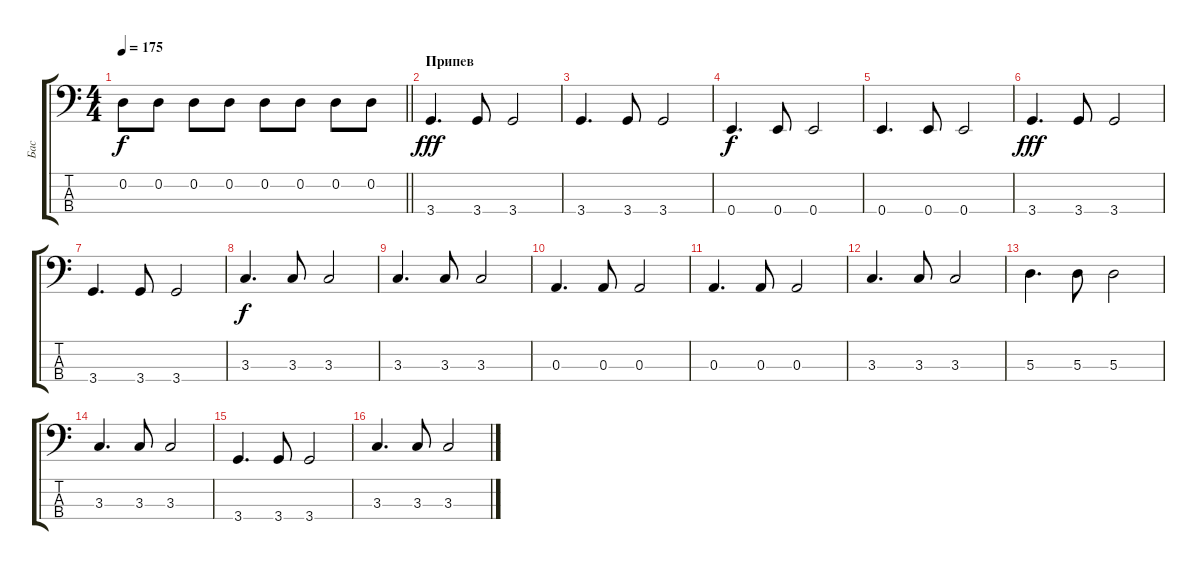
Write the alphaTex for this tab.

\track ("Бас" "Бас") {instrument electricbassfinger}
\staff {score tabs}
\tuning (G2 D2 A1 E1) {hide}
\ts (4 4)
\tempo 175
\clef f4
\barLineRight lightlight
\ks c
0.2.8{dy f} 0.2.8 0.2.8 0.2.8 0.2.8 0.2.8 0.2.8 0.2.8 |
\section ("" "Припев")
3.4.4{d dy fff} 3.4.8 3.4.2 |
3.4.4{d} 3.4.8 3.4.2 |
0.4.4{d dy f} 0.4.8 0.4.2 |
0.4.4{d} 0.4.8 0.4.2 |
3.4.4{d dy fff} 3.4.8 3.4.2 |
3.4.4{d} 3.4.8 3.4.2 |
3.3.4{d dy f} 3.3.8 3.3.2 |
3.3.4{d} 3.3.8 3.3.2 |
0.3.4{d} 0.3.8 0.3.2 |
0.3.4{d} 0.3.8 0.3.2 |
3.3.4{d} 3.3.8 3.3.2 |
5.3.4{d} 5.3.8 5.3.2 |
3.3.4{d} 3.3.8 3.3.2 |
3.4.4{d} 3.4.8 3.4.2 |
3.3.4{d} 3.3.8 3.3.2
